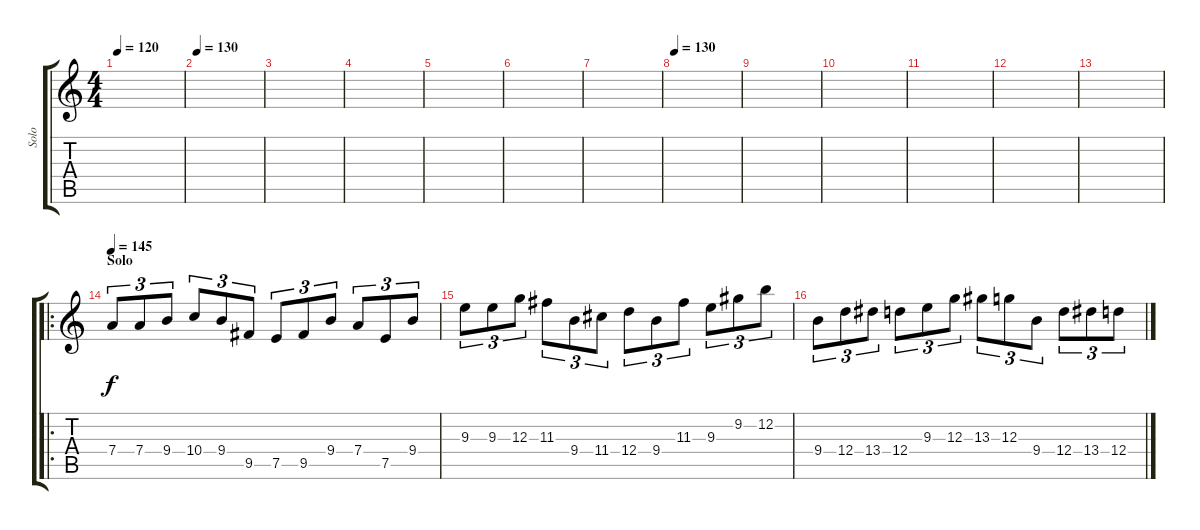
\track ("Solo" "Solo") {instrument distortionguitar}
\staff {score tabs}
\tuning (E4 B3 G3 D3 A2 E2) {hide}
\ts (4 4)
\tempo 120
\clef g2
\ks c
|
\tempo 130
|
|
|
|
|
|
\tempo 130
|
|
|
|
|
|
\ro
\section ("" "Solo ")
\tempo 145
7.4.8{tu (3 2)} 7.4.8{tu (3 2)} 9.4.8{tu (3 2)} 10.4.8{tu (3 2)} 9.4.8{tu (3 2)} 9.5.8{tu (3 2)} 7.5.8{tu (3 2)} 9.5.8{tu (3 2)} 9.4.8{tu (3 2)} 7.4.8{tu (3 2)} 7.5.8{tu (3 2)} 9.4.8{tu (3 2)} |
9.3.8{tu (3 2)} 9.3.8{tu (3 2)} 12.3.8{tu (3 2)} 11.3.8{tu (3 2)} 9.4.8{tu (3 2)} 11.4.8{tu (3 2)} 12.4.8{tu (3 2)} 9.4.8{tu (3 2)} 11.3.8{tu (3 2)} 9.3.8{tu (3 2)} 9.2.8{tu (3 2)} 12.2.8{tu (3 2)} |
9.4.8{tu (3 2)} 12.4.8{tu (3 2)} 13.4.8{tu (3 2)} 12.4.8{tu (3 2)} 9.3.8{tu (3 2)} 12.3.8{tu (3 2)} 13.3.8{tu (3 2)} 12.3.8{tu (3 2)} 9.4.8{tu (3 2)} 12.4.8{tu (3 2)} 13.4.8{tu (3 2)} 12.4.8{tu (3 2)}
